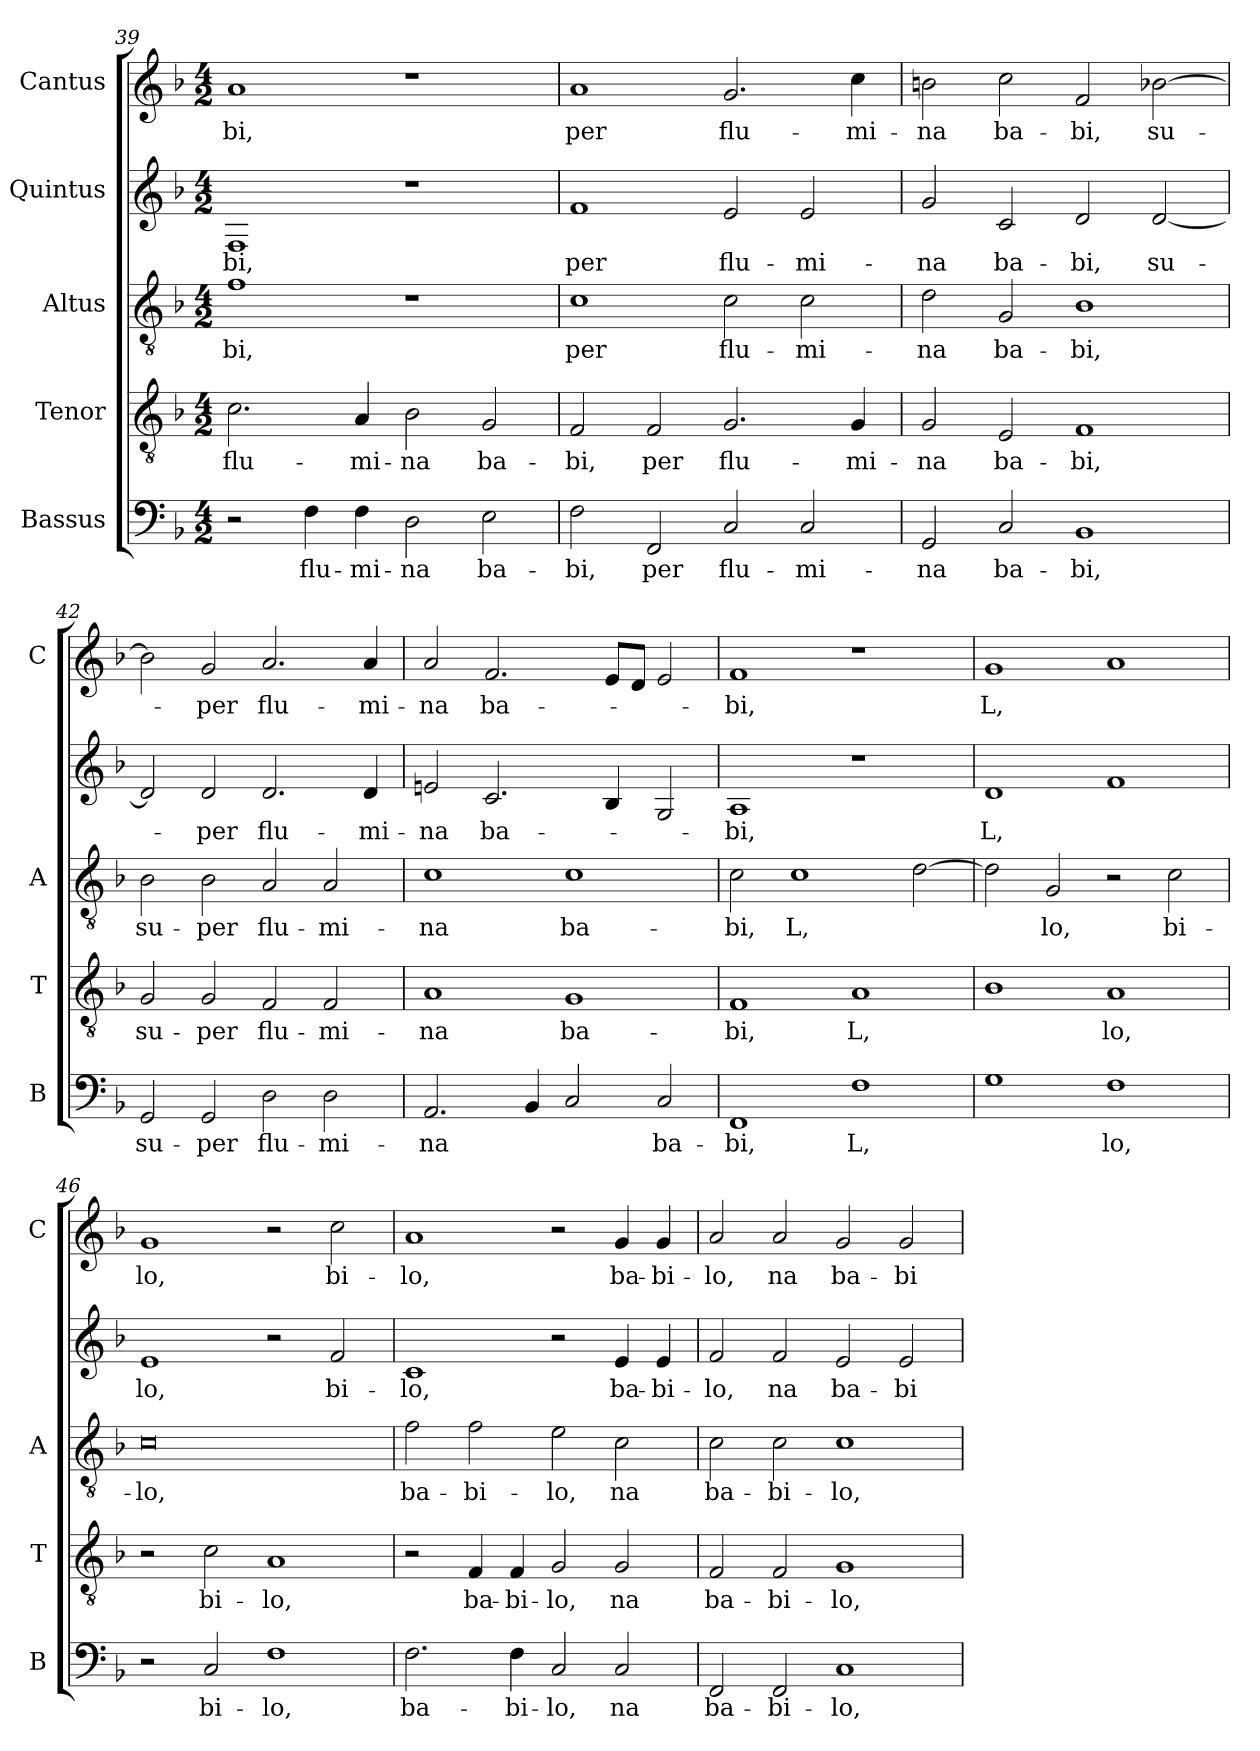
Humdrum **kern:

**kern	**text	**kern	**text	**kern	**text	**kern	**text	**kern	**text
*part5	*part5	*part4	*part4	*part3	*part3	*part2	*part2	*part1	*part1
*staff5	*staff5	*staff4	*staff4	*staff3	*staff3	*staff2	*staff2	*staff1	*staff1
*I"Bassus	*	*I"Tenor	*	*I"Altus	*	*I"Quintus	*	*I"Cantus	*
*I'B	*	*I'T	*	*I'A	*	*	*	*I'C	*
*clefF4	*	*clefGv2	*	*clefGv2	*	*clefG2	*	*clefG2	*
*k[b-]	*	*k[b-]	*	*k[b-]	*	*k[b-]	*	*k[b-]	*
*F:	*	*F:	*	*F:	*	*F:	*	*F:	*
*M4/2	*	*M4/2	*	*M4/2	*	*M4/2	*	*M4/2	*
=39	=39	=39	=39	=39	=39	=39	=39	=39	=39
!	!	!	!LO:LY:b	!	!LO:LY:b	!	!LO:LY:b	!	!LO:LY:b
2r	.	2.c\	flu-	1f	-bi,	1F	-bi,	1a	-bi,
!	!LO:LY:b	!	!	!	!	!	!	!	!
4F\	flu-	.	.	.	.	.	.	.	.
!	!LO:LY:b	!	!LO:LY:b	!	!	!	!	!	!
4F\	-mi-	4A/	-mi-	.	.	.	.	.	.
!	!LO:LY:b	!	!LO:LY:b	!	!	!	!	!	!
2D\	-na	2B-\	-na	1r	.	1r	.	1r	.
!	!LO:LY:b	!	!LO:LY:b	!	!	!	!	!	!
2E\	ba-	2G/	ba-	.	.	.	.	.	.
=40	=40	=40	=40	=40	=40	=40	=40	=40	=40
!	!LO:LY:b	!	!LO:LY:b	!	!LO:LY:b	!	!LO:LY:b	!	!LO:LY:b
2F\	-bi,	2F/	-bi,	1c	per	1f	per	1a	per
!	!LO:LY:b	!	!LO:LY:b	!	!	!	!	!	!
2FF/	per	2F/	per	.	.	.	.	.	.
!	!LO:LY:b	!	!LO:LY:b	!	!LO:LY:b	!	!LO:LY:b	!	!LO:LY:b
2C/	flu-	2.G/	flu-	2c\	flu-	2e/	flu-	2.g/	flu-
!	!LO:LY:b	!	!	!	!LO:LY:b	!	!LO:LY:b	!	!
2C/	-mi-	.	.	2c\	-mi-	2e/	-mi-	.	.
!	!	!	!LO:LY:b	!	!	!	!	!	!LO:LY:b
.	.	4G/	-mi-	.	.	.	.	4cc\	-mi-
=41	=41	=41	=41	=41	=41	=41	=41	=41	=41
!	!LO:LY:b	!	!LO:LY:b	!	!LO:LY:b	!	!LO:LY:b	!	!LO:LY:b
2GG/	-na	2G/	-na	2d\	-na	2g/	-na	2bn\	-na
!	!LO:LY:b	!	!LO:LY:b	!	!LO:LY:b	!	!LO:LY:b	!	!LO:LY:b
2C/	ba-	2E/	ba-	2G/	ba-	2c/	ba-	2cc\	ba-
!	!LO:LY:b	!	!LO:LY:b	!	!LO:LY:b	!	!LO:LY:b	!	!LO:LY:b
1BB-	-bi,	1F	-bi,	1B-	-bi,	2d/	-bi,	2f/	-bi,
!	!	!	!	!	!	!	!LO:LY:b	!	!LO:LY:b
.	.	.	.	.	.	[2d/	su-	[2b-X\	su-
=42	=42	=42	=42	=42	=42	=42	=42	=42	=42
!	!LO:LY:b	!	!LO:LY:b	!	!LO:LY:b	!	!	!	!
2GG/	su-	2G/	su-	2B-\	su-	2d/]	.	2b-\]	.
!	!LO:LY:b	!	!LO:LY:b	!	!LO:LY:b	!	!LO:LY:b	!	!LO:LY:b
2GG/	-per	2G/	-per	2B-\	-per	2d/	-per	2g/	-per
!	!LO:LY:b	!	!LO:LY:b	!	!LO:LY:b	!	!LO:LY:b	!	!LO:LY:b
2D\	flu-	2F/	flu-	2A/	flu-	2.d/	flu-	2.a/	flu-
!	!LO:LY:b	!	!LO:LY:b	!	!LO:LY:b	!	!	!	!
2D\	-mi-	2F/	-mi-	2A/	-mi-	.	.	.	.
!	!	!	!	!	!	!	!LO:LY:b	!	!LO:LY:b
.	.	.	.	.	.	4d/	-mi-	4a/	-mi-
=43	=43	=43	=43	=43	=43	=43	=43	=43	=43
!	!LO:LY:b	!	!LO:LY:b	!	!LO:LY:b	!	!LO:LY:b	!	!LO:LY:b
2.AA/	-na	1A	-na	1c	-na	2eni/	-na	2a/	-na
!	!	!	!	!	!	!	!LO:LY:b	!	!LO:LY:b
.	.	.	.	.	.	2.c/	ba-	2.f/	ba-
4BB-/	.	.	.	.	.	.	.	.	.
!	!	!	!LO:LY:b	!	!LO:LY:b	!	!	!	!
2C/	.	1G	ba-	1c	ba-	.	.	.	.
.	.	.	.	.	.	4B-/	.	8e/L	.
.	.	.	.	.	.	.	.	8d/J	.
!	!LO:LY:b	!	!	!	!	!	!	!	!
2C/	ba-	.	.	.	.	2G/	.	2e/	.
=44	=44	=44	=44	=44	=44	=44	=44	=44	=44
!	!LO:LY:b	!	!LO:LY:b	!	!LO:LY:b	!	!LO:LY:b	!	!LO:LY:b
1FF	-bi,	1F	-bi,	2c\	-bi,	1A	-bi,	1f	-bi,
!	!	!	!	!	!LO:LY:b	!	!	!	!
.	.	.	.	1c	L,	.	.	.	.
!	!LO:LY:b	!	!LO:LY:b	!	!	!	!	!	!
1F	L,	1A	L,	.	.	1r	.	1r	.
.	.	.	.	[2d\	.	.	.	.	.
!!LO:PB:g=z
=45!	=45!	=45!	=45!	=45!	=45!	=45!	=45!	=45!	=45!
!	!	!	!	!	!	!	!LO:LY:b	!	!LO:LY:b
1G	.	1B-	.	2d\]	.	1d	L,	1g	L,
!	!	!	!	!	!LO:LY:b	!	!	!	!
.	.	.	.	2G/	lo,	.	.	.	.
!	!LO:LY:b	!	!LO:LY:b	!	!	!	!	!	!
1F	lo,	1A	lo,	2r	.	1f	.	1a	.
!	!	!	!	!	!LO:LY:b	!	!	!	!
.	.	.	.	2c\	bi-	.	.	.	.
=46	=46	=46	=46	=46	=46	=46	=46	=46	=46
!	!	!	!	!	!LO:LY:b	!	!LO:LY:b	!	!LO:LY:b
2r	.	2r	.	0c	-lo,	1e	lo,	1g	lo,
!	!LO:LY:b	!	!LO:LY:b	!	!	!	!	!	!
2C/	bi-	2c\	bi-	.	.	.	.	.	.
!	!LO:LY:b	!	!LO:LY:b	!	!	!	!	!	!
1F	-lo,	1A	-lo,	.	.	2r	.	2r	.
!	!	!	!	!	!	!	!LO:LY:b	!	!LO:LY:b
.	.	.	.	.	.	2f/	bi-	2cc\	bi-
=47	=47	=47	=47	=47	=47	=47	=47	=47	=47
!	!LO:LY:b	!	!	!	!LO:LY:b	!	!LO:LY:b	!	!LO:LY:b
2.F\	ba-	2r	.	2f\	ba-	1c	-lo,	1a	-lo,
!	!	!	!LO:LY:b	!	!LO:LY:b	!	!	!	!
.	.	4F/	ba-	2f\	-bi-	.	.	.	.
!	!LO:LY:b	!	!LO:LY:b	!	!	!	!	!	!
4F\	-bi-	4F/	-bi-	.	.	.	.	.	.
!	!LO:LY:b	!	!LO:LY:b	!	!LO:LY:b	!	!	!	!
2C/	-lo,	2G/	-lo,	2e\	-lo,	2r	.	2r	.
!	!LO:LY:b	!	!LO:LY:b	!	!LO:LY:b	!	!LO:LY:b	!	!LO:LY:b
2C/	na	2G/	na	2c\	na	4e/	ba-	4g/	ba-
!	!	!	!	!	!	!	!LO:LY:b	!	!LO:LY:b
.	.	.	.	.	.	4e/	-bi-	4g/	-bi-
=48	=48	=48	=48	=48	=48	=48	=48	=48	=48
!	!LO:LY:b	!	!LO:LY:b	!	!LO:LY:b	!	!LO:LY:b	!	!LO:LY:b
2FF/	ba-	2F/	ba-	2c\	ba-	2f/	-lo,	2a/	-lo,
!	!LO:LY:b	!	!LO:LY:b	!	!LO:LY:b	!	!LO:LY:b	!	!LO:LY:b
2FF/	-bi-	2F/	-bi-	2c\	-bi-	2f/	na	2a/	na
!	!LO:LY:b	!	!LO:LY:b	!	!LO:LY:b	!	!LO:LY:b	!	!LO:LY:b
1C	-lo,	1G	-lo,	1c	-lo,	2e/	ba-	2g/	ba-
!	!	!	!	!	!	!	!LO:LY:b	!	!LO:LY:b
.	.	.	.	.	.	2e/	-bi-	2g/	-bi-
=	=	=	=	=	=	=	=	=	=
*-	*-	*-	*-	*-	*-	*-	*-	*-	*-
